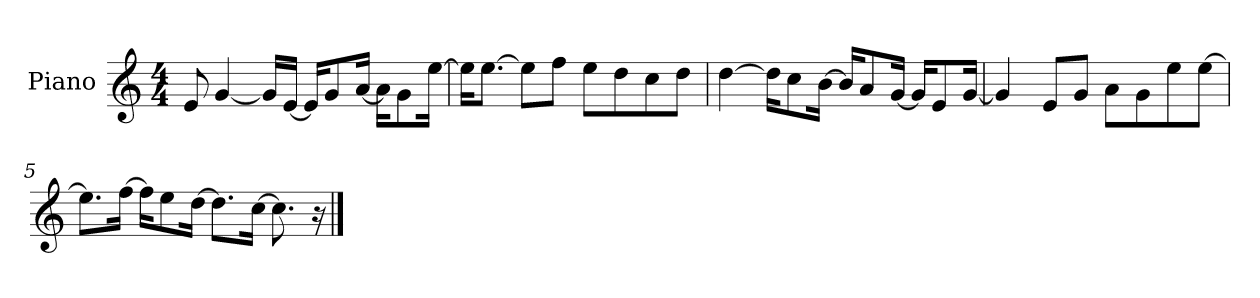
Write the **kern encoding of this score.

**kern
*part1
*staff1
*I"Piano
*I'P-no
*clefG2
*k[]
*M4/4
*MM90
=1
8e/
[4g/
16g/LL]
[16e/JJ
16e/KL]
8g/
[16a/Jk
16a\KL]
8g\
[16ee\Jk
=2
16ee\KL]
[8.ee\J
8ee\L]
8ff\J
8ee\L
8dd\
8cc\
8dd\J
=3
[4dd\
16dd\KL]
8cc\
[16b\Jk
16b/KL]
8a/
[16g/Jk
16g/KL]
8e/
[16g/Jk
=4
4g/]
8e/L
8g/J
8a\L
8g\
8ee\
[8ee\J
!!LO:LB:g=z
=5
8.ee\L]
[16ff\Jk
16ff\KL]
8ee\
[16dd\Jk
8.dd\L]
[16cc\Jk
8.cc\]
16r
==
*-
